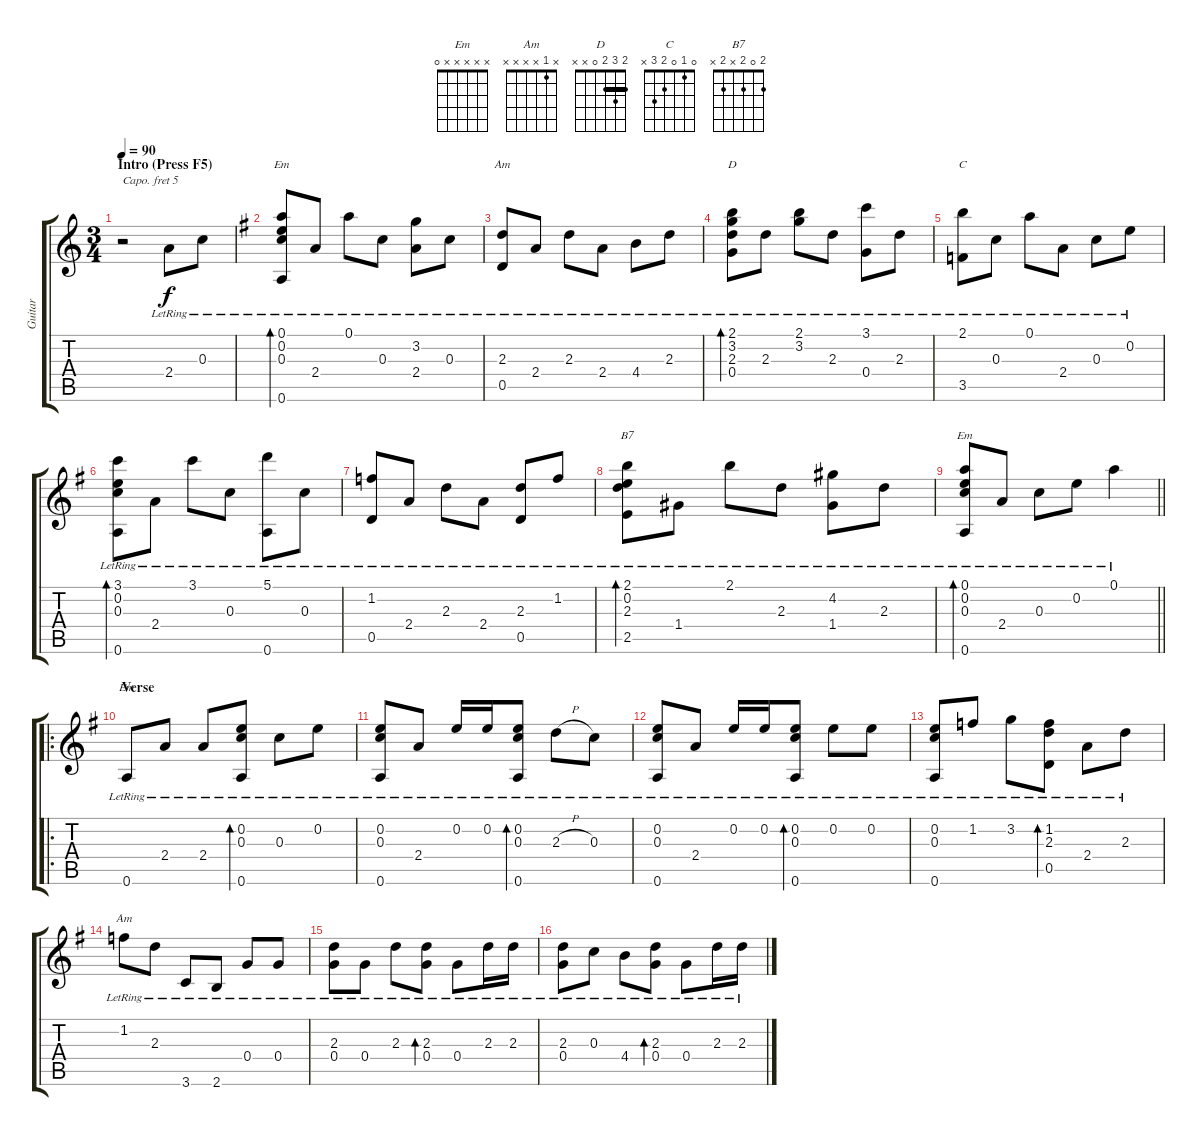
\track ("Guitar" "Guitar") {instrument acousticguitarnylon}
\staff {score tabs}
\capo 5
\tuning (E4 B3 G3 D3 A2 E2) {hide}
\chord ("Em" 0 0 0 2 2 0)
\chord ("Am" 0 1 2 2 0 x)
\chord ("D" 2 3 2 0 x x) {barre 2}
\chord ("C" 0 1 0 2 3 x)
\chord ("B7" 2 0 2 x 2 x)
\chord ("Em" 0 0 0 x x 0)
\chord ("Em" x x x x x 0)
\chord ("Am" x 1 x x x x)
\ts (3 4)
\section ("" "Intro (Press F5)")
\tempo 90
\clef g2
\ks c
r.2{dy f instrument acousticguitarnylon} 2.4{lr}.8 0.3{lr}.8 |
\ks g
(0.1{lr} 0.2{lr} 0.3{lr} 0.6{lr}).8{bd 240 ch "Em"} 2.4{lr}.8 0.1{lr}.8 0.3{lr}.8 (3.2{lr} 2.4{lr}).8 0.3{lr}.8 |
(2.3{lr} 0.5{lr}).8{ch "Am"} 2.4{lr}.8 2.3{lr}.8 2.4{lr}.8 4.4{lr}.8 2.3{lr}.8 |
(2.1{lr} 3.2{lr} 2.3{lr} 0.4{lr}).8{bd 240 ch "D"} 2.3{lr}.8 (2.1{lr} 3.2{lr}).8 2.3{lr}.8 (3.1{lr} 0.4{lr}).8 2.3{lr}.8 |
(2.1{lr} 3.5{lr}).8{ch "C"} 0.3{lr}.8 0.1{lr}.8 2.4{lr}.8 0.3{lr}.8 0.2{lr}.8 |
(3.1{lr} 0.2{lr} 0.3{lr} 0.6{lr}).8{bd 240} 2.4{lr}.8 3.1{lr}.8 0.3{lr}.8 (5.1{lr} 0.6{lr}).8 0.3{lr}.8 |
(1.2{lr} 0.5{lr}).8 2.4{lr}.8 2.3{lr}.8 2.4{lr}.8 (2.3{lr} 0.5{lr}).8 1.2{lr}.8 |
(2.1{lr} 0.2{lr} 2.3{lr} 2.5{lr}).8{bd 240 ch "B7"} 1.4{lr}.8 2.1{lr}.8 2.3{lr}.8 (4.2{lr} 1.4{lr}).8 2.3{lr}.8 |
\barLineRight lightlight
(0.1{lr} 0.2{lr} 0.3{lr} 0.6{lr}).8{bd 240 ch "Em"} 2.4{lr}.8 0.3{lr}.8 0.2{lr}.8 0.1{lr}.4 |
\ro
\section ("" "Verse")
0.6{lr}.8{ch "Em"} 2.4{lr}.8 2.4{lr}.8 (0.2{lr} 0.3{lr} 0.6{lr}).8{bd 240} 0.3{lr}.8 0.2{lr}.8 |
(0.2{lr} 0.3{lr} 0.6{lr}).8 2.4{lr}.8 0.2{lr}.16 0.2{lr}.16 (0.2{lr} 0.3{lr} 0.6{lr}).8{bd 240} 2.3{h lr}.8 0.3{lr}.8 |
(0.2{lr} 0.3{lr} 0.6{lr}).8 2.4{lr}.8 0.2{lr}.16 0.2{lr}.16 (0.2{lr} 0.3{lr} 0.6{lr}).8{bd 240} 0.2{lr}.8 0.2{lr}.8 |
(0.2{lr} 0.3{lr} 0.6{lr}).8 1.2{lr}.8 3.2{lr}.8 (1.2{lr} 2.3{lr} 0.5{lr}).8{bd 240} 2.4{lr}.8 2.3{lr}.8 |
1.2{lr}.8{ch "Am"} 2.3{lr}.8 3.6{lr}.8 2.6{lr}.8 0.4{lr}.8 0.4{lr}.8 |
(2.3{lr} 0.4{lr}).8 0.4{lr}.8 2.3{lr}.8 (2.3{lr} 0.4{lr}).8{bd 240} 0.4{lr}.8 2.3{lr}.16 2.3{lr}.16 |
(2.3{lr} 0.4{lr}).8 0.3{lr}.8 4.4{lr}.8 (2.3{lr} 0.4{lr}).8{bd 240} 0.4{lr}.8 2.3{lr}.16 2.3{lr}.16
